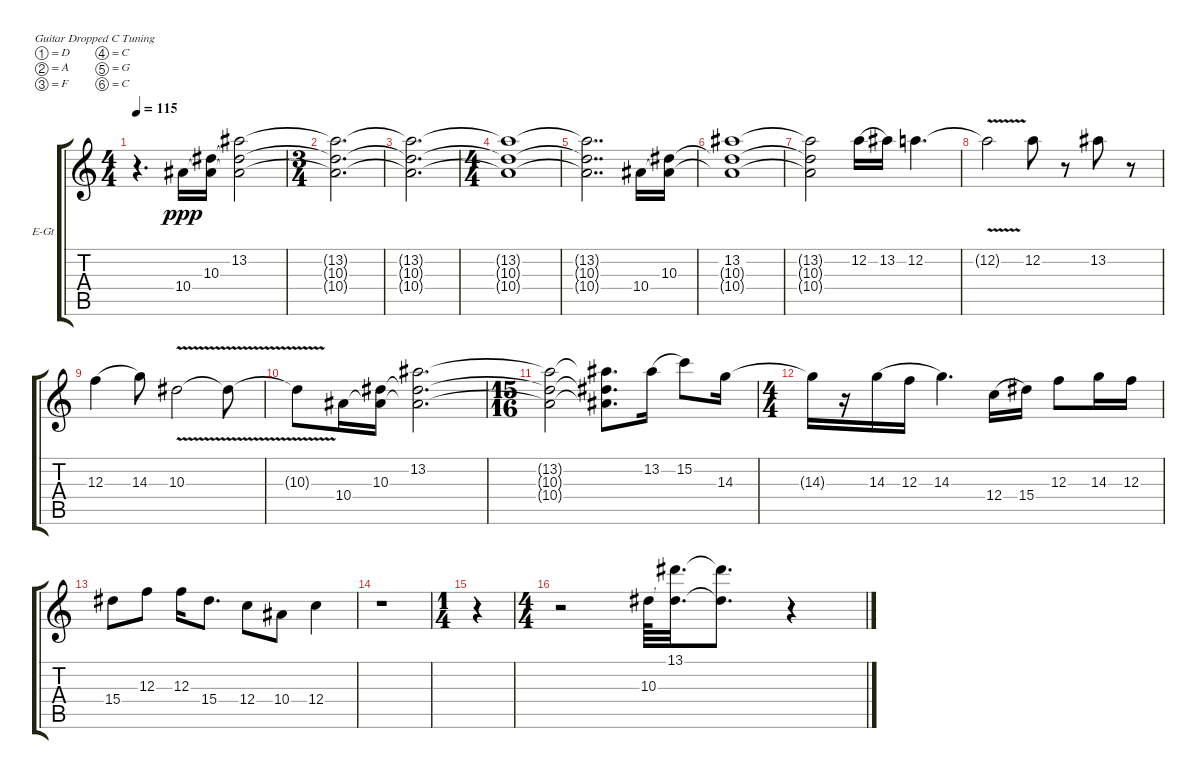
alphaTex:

\defaultSystemsLayout 4
\bracketExtendMode groupsimilarinstruments
\firstSystemTrackNameOrientation horizontal
\otherSystemsTrackNameOrientation horizontal
\track ("Electric Guitar" "E-Gt") {instrument overdrivenguitar}
\staff {score tabs}
\tuning (D4 A3 F3 C3 G2 C2)
\ts (4 4)
\tempo 115
\clef g2
\ks c
r.4{d dy ppp instrument overdrivenguitar} 10.4.16 (10.3 10.4{t}).16 (13.2 10.3{t} 10.4{t}).2 |
\ts (3 4)
(13.2{t} 10.3{t} 10.4{t}).2{d} |
(13.2{t} 10.3{t} 10.4{t}).2{d} |
\ts (4 4)
(13.2{t} 10.3{t} 10.4{t}).1 |
(10.4{t} 10.3{t} 13.2{t}).2{dd} 10.4.16 (10.3 10.4{t}).16 |
(13.2 10.3{t} 10.4{t}).1 |
(13.2{t} 10.3{t} 10.4{t}).2 12.2.16{legatoorigin} 13.2.16 12.2.4{d} |
12.2{v t}.2 12.2.8 r.8 13.2.8 r.8 |
12.3.4{legatoorigin} 14.3.8 10.3{v}.2 10.3{v t}.8 |
10.3{v t}.8 10.4.16 (10.3 10.4{t}).16 (13.2 10.3{t} 10.4{t}).2{d} |
\ts (15 16)
(13.2{t} 10.3{t} 10.4{t}).2 (13.2{t} 10.3{t} 10.4{t}).8{d} 13.2.16{legatoorigin} 15.2.8 14.3.16 |
\ts (4 4)
14.3{t}.16 r.16 14.3.16{legatoorigin} 12.3.16{legatoorigin} 14.3.4{d} 12.4.16{legatoorigin} 15.4.16 12.3.8 14.3.16 12.3.16 |
15.4.8 12.3.8 12.3.16 15.4.8{d} 12.4.8 10.4.8 12.4.4 |
r.1 |
\ts (1 4)
r.4 |
\ts (4 4)
r.2 10.3.64 (13.1 10.3{t}).32{d} (10.3{t} 13.1{t}).8{d} r.4
